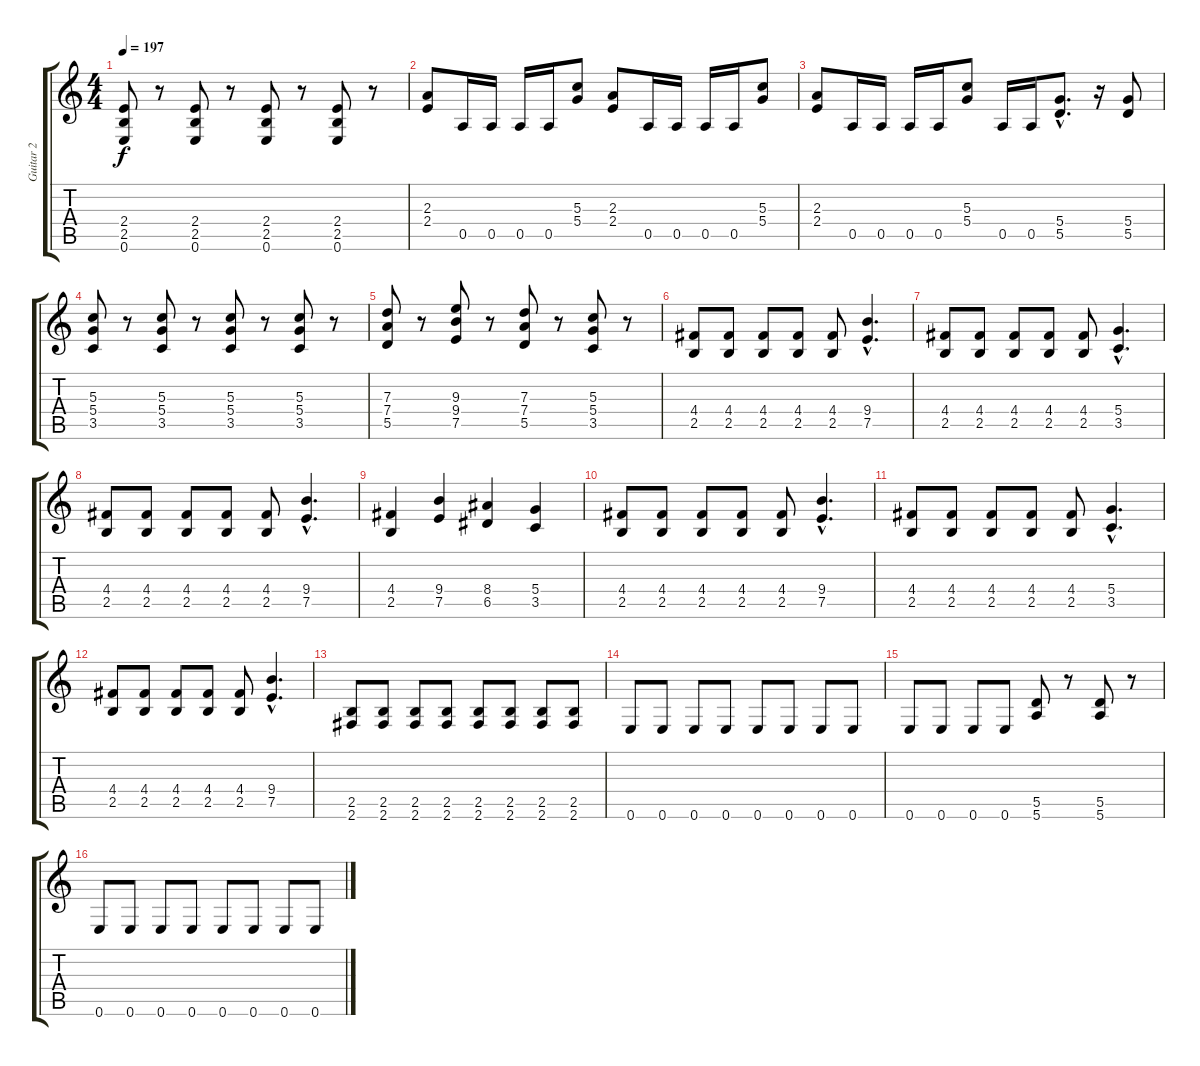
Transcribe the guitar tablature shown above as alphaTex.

\track ("Guitar 2" "Guitar 2") {instrument distortionguitar}
\staff {score tabs}
\tuning (E4 B3 G3 D3 A2 E2) {hide}
\ts (4 4)
\tempo 197
\clef g2
\ks c
(2.4 2.5 0.6).8{dy f} r.8 (2.4 2.5 0.6).8 r.8 (2.4 2.5 0.6).8 r.8 (2.4 2.5 0.6).8 r.8 |
(2.3 2.4).8 0.5.16 0.5.16 0.5.16 0.5.16 (5.3 5.4).8 (2.3 2.4).8 0.5.16 0.5.16 0.5.16 0.5.16 (5.3 5.4).8 |
(2.3 2.4).8 0.5.16 0.5.16 0.5.16 0.5.16 (5.3 5.4).8 0.5.16 0.5.16 (5.4{hac} 5.5{hac}).8{d} r.16 (5.4 5.5).8 |
(5.3 5.4 3.5).8 r.8 (5.3 5.4 3.5).8 r.8 (5.3 5.4 3.5).8 r.8 (5.3 5.4 3.5).8 r.8 |
(7.3 7.4 5.5).8 r.8 (9.3 9.4 7.5).8 r.8 (7.3 7.4 5.5).8 r.8 (5.3 5.4 3.5).8 r.8 |
(4.4 2.5).8 (4.4 2.5).8 (4.4 2.5).8 (4.4 2.5).8 (4.4 2.5).8 (9.4{hac} 7.5{hac}).4{d} |
(4.4 2.5).8 (4.4 2.5).8 (4.4 2.5).8 (4.4 2.5).8 (4.4 2.5).8 (5.4{hac} 3.5{hac}).4{d} |
(4.4 2.5).8 (4.4 2.5).8 (4.4 2.5).8 (4.4 2.5).8 (4.4 2.5).8 (9.4{hac} 7.5{hac}).4{d} |
(4.4 2.5).4 (9.4 7.5).4 (8.4 6.5).4 (5.4 3.5).4 |
(4.4 2.5).8 (4.4 2.5).8 (4.4 2.5).8 (4.4 2.5).8 (4.4 2.5).8 (9.4{hac} 7.5{hac}).4{d} |
(4.4 2.5).8 (4.4 2.5).8 (4.4 2.5).8 (4.4 2.5).8 (4.4 2.5).8 (5.4{hac} 3.5{hac}).4{d} |
(4.4 2.5).8 (4.4 2.5).8 (4.4 2.5).8 (4.4 2.5).8 (4.4 2.5).8 (9.4{hac} 7.5{hac}).4{d} |
(2.5 2.6).8 (2.5 2.6).8 (2.5 2.6).8 (2.5 2.6).8 (2.5 2.6).8 (2.5 2.6).8 (2.5 2.6).8 (2.5 2.6).8 |
0.6.8 0.6.8 0.6.8 0.6.8 0.6.8 0.6.8 0.6.8 0.6.8 |
0.6.8 0.6.8 0.6.8 0.6.8 (5.5 5.6).8 r.8 (5.5 5.6).8 r.8 |
0.6.8 0.6.8 0.6.8 0.6.8 0.6.8 0.6.8 0.6.8 0.6.8
